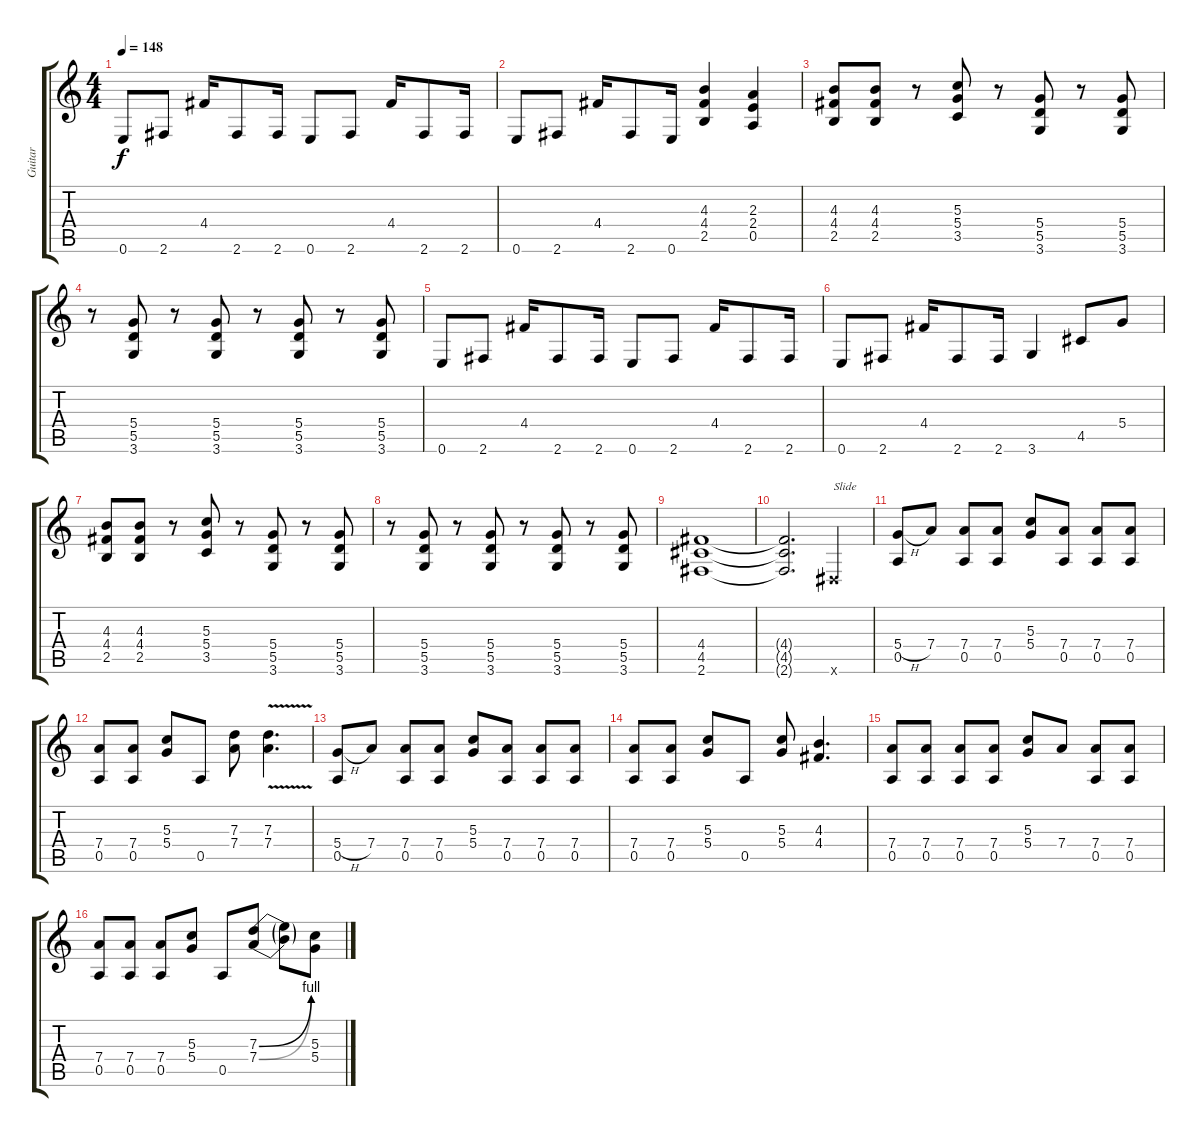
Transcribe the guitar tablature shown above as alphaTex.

\track ("Guitar" "Guitar") {instrument distortionguitar}
\staff {score tabs}
\tuning (E4 B3 G3 D3 A2 E2) {hide}
\ts (4 4)
\tempo 148
\clef g2
\ks c
0.6.8{dy f} 2.6.8 4.4.16 2.6.8 2.6.16 0.6.8 2.6.8 4.4.16 2.6.8 2.6.16 |
0.6.8 2.6.8 4.4.16 2.6.8 0.6.16 (4.3 4.4 2.5).4 (2.3 2.4 0.5).4 |
(4.3 4.4 2.5).8 (4.3 4.4 2.5).8 r.8 (5.3 5.4 3.5).8 r.8 (5.4 5.5 3.6).8 r.8 (5.4 5.5 3.6).8 |
r.8 (5.4 5.5 3.6).8 r.8 (5.4 5.5 3.6).8 r.8 (5.4 5.5 3.6).8 r.8 (5.4 5.5 3.6).8 |
0.6.8 2.6.8 4.4.16 2.6.8 2.6.16 0.6.8 2.6.8 4.4.16 2.6.8 2.6.16 |
0.6.8 2.6.8 4.4.16 2.6.8 2.6.16 3.6.4 4.5.8 5.4.8 |
(4.3 4.4 2.5).8 (4.3 4.4 2.5).8 r.8 (5.3 5.4 3.5).8 r.8 (5.4 5.5 3.6).8 r.8 (5.4 5.5 3.6).8 |
r.8 (5.4 5.5 3.6).8 r.8 (5.4 5.5 3.6).8 r.8 (5.4 5.5 3.6).8 r.8 (5.4 5.5 3.6).8 |
(4.4 4.5 2.6).1 |
(4.4{t} 4.5{t} 2.6{t}).2{d} -1.6{x}.4{txt "Slide"} |
(5.4{h} 0.5).8 7.4.8 (7.4 0.5).8 (7.4 0.5).8 (5.3 5.4).8 (7.4 0.5).8 (7.4 0.5).8 (7.4 0.5).8 |
(7.4 0.5).8 (7.4 0.5).8 (5.3 5.4).8 0.5.8 (7.3 7.4).8 (7.3{v} 7.4{v}).4{d} |
(5.4{h} 0.5).8 7.4.8 (7.4 0.5).8 (7.4 0.5).8 (5.3 5.4).8 (7.4 0.5).8 (7.4 0.5).8 (7.4 0.5).8 |
(7.4 0.5).8 (7.4 0.5).8 (5.3 5.4).8 0.5.8 (5.3 5.4).8 (4.3 4.4).4{d} |
(7.4 0.5).8 (7.4 0.5).8 (7.4 0.5).8 (7.4 0.5).8 (5.3 5.4).8 7.4.8 (7.4 0.5).8 (7.4 0.5).8 |
(7.4 0.5).8 (7.4 0.5).8 (7.4 0.5).8 (5.3 5.4).8 0.5.8 (7.3{be (bend 0 0 60 4)} 7.4{be (bend 0 0 60 4)}).8 (7.3{t} 7.4{t}).8 (5.3 5.4).8
